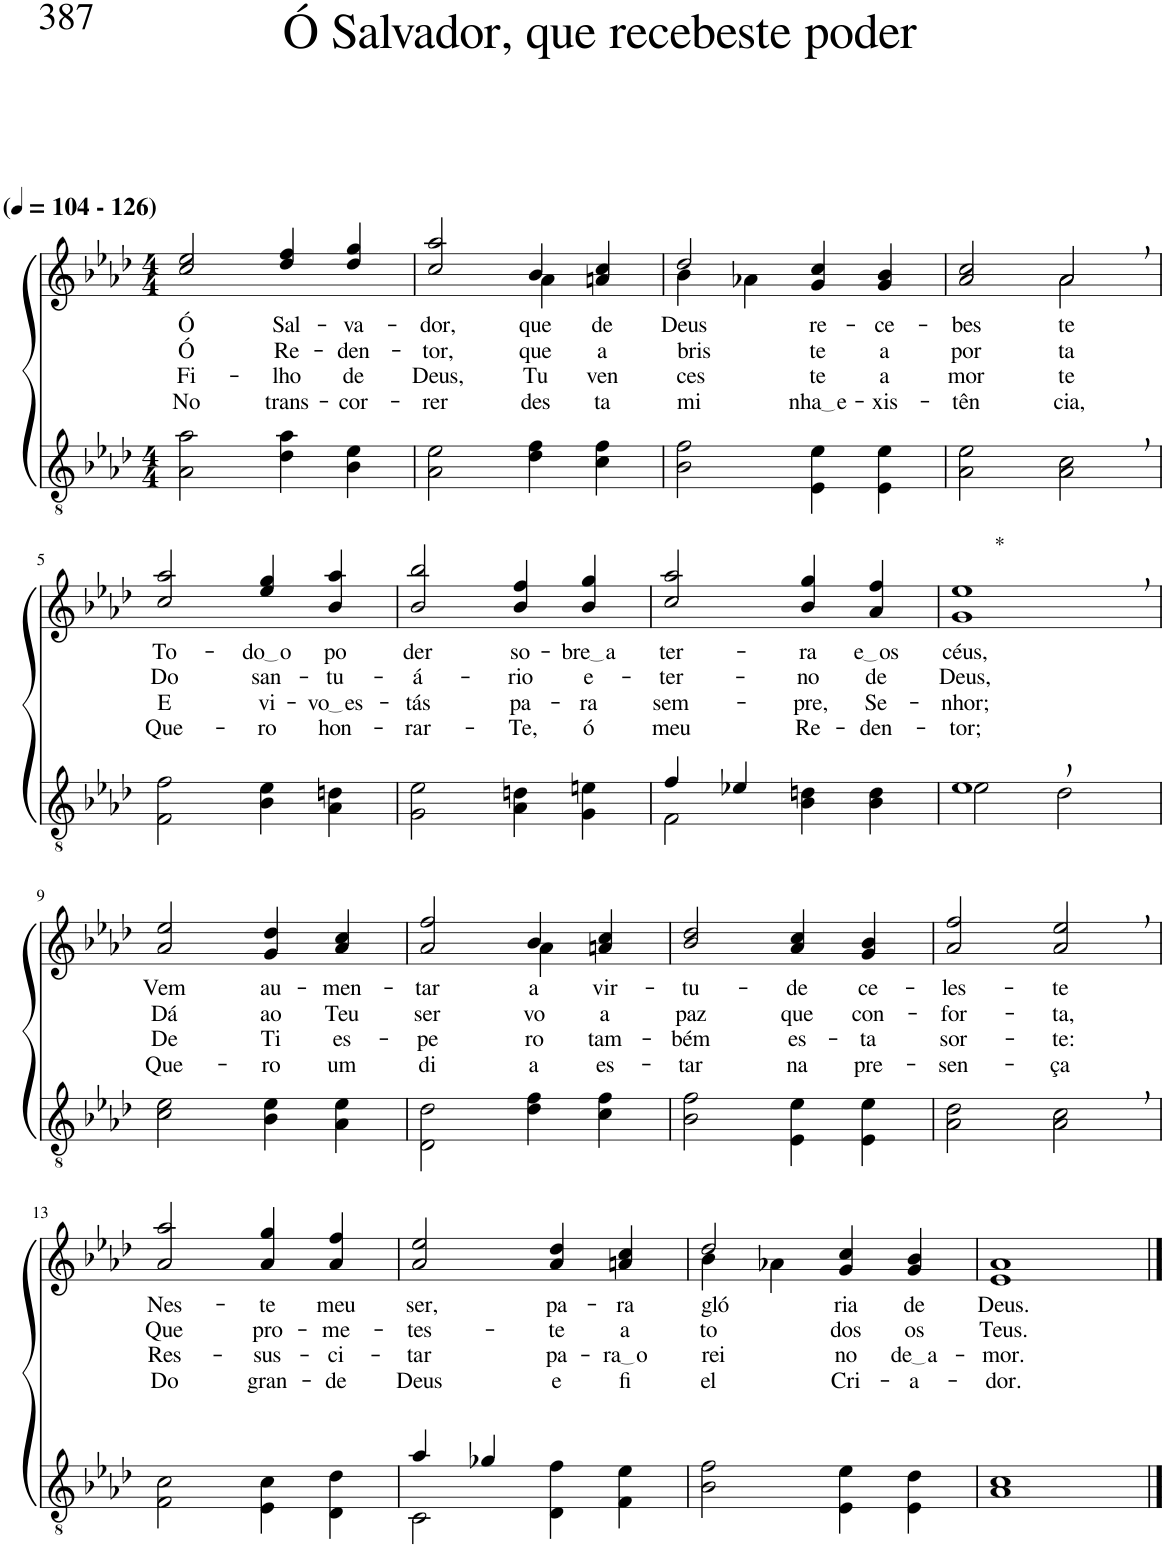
**kern	**kern	**text	**text	**text	**text
*part2	*part1	*part1	*part1	*part1	*part1
*staff2	*staff1	*staff1	*staff1	*staff1	*staff1
*I"Parte III e IV	*I"Parte I e II	*	*	*	*
*clefGv2	*clefG2	*	*	*	*
*Trd4c7	*Trd4c7	*	*	*	*
*k[b-e-a-d-]	*k[b-e-a-d-]	*	*	*	*
*M4/4	*M4/4	*	*	*	*
*MM104	*MM104	*	*	*	*
=1	=1	=1	=1	=1	=1
!	!LO:TX:a:B:t=(	!	!	!	!
!	!LO:TX:a:B:t=- 126)	!	!	!	!
!	!	!LO:LY:b	!LO:LY:b	!LO:LY:b	!LO:LY:b
2A-\ 2a-\	2cc/ 2ee-/	Ó	Ó	Fi-	No
!	!	!LO:LY:b	!LO:LY:b	!LO:LY:b	!LO:LY:b
4d-\ 4a-\	4dd-/ 4ff/	Sal-	Re-	-lho	trans-
!	!	!LO:LY:b	!LO:LY:b	!LO:LY:b	!LO:LY:b
4B-\ 4e-\	4dd-/ 4gg/	-va-	-den-	de	-cor-
=2	=2	=2	=2	=2	=2
!	!	!LO:LY:b	!LO:LY:b	!LO:LY:b	!LO:LY:b
*	*^	*	*	*	*
2A-\ 2e-\	2cc/ 2aa-/	2ryy	-dor,	-tor,	Deus,	-rer
!	!	!	!LO:LY:b	!LO:LY:b	!LO:LY:b	!LO:LY:b
4d-\ 4f\	4b-/	4a-\	que	que	Tu	des-
!	!	!	!LO:LY:b	!LO:LY:b	!LO:LY:b	!LO:LY:b
4c\ 4f\	4an/ 4cc/	4ryy	de	a-	ven-	-ta
=3	=3	=3	=3	=3	=3	=3
!	!	!	!LO:LY:b	!LO:LY:b	!LO:LY:b	!LO:LY:b
2B-\ 2f\	2dd-/	4b-\	Deus	-bris-	-ces-	mi-
.	.	4a-X\	.	.	.	.
!	!	!	!LO:LY:b	!LO:LY:b	!LO:LY:b	!LO:LY:b
4E-\ 4e-\	4g/ 4cc/	2ryy	re-	-te	-te	nha e
!	!	!	!LO:LY:b	!LO:LY:b	!LO:LY:b	!LO:LY:b
4E-\ 4e-\	4g/ 4b-/	.	-ce-	a	a	-xis-
=4	=4	=4	=4	=4	=4	=4
!	!	!	!LO:LY:b	!LO:LY:b	!LO:LY:b	!LO:LY:b
2A-\ 2e-\	2a-/ 2cc/	2ryy	-bes-	por-	mor-	-tên-
!	!	!	!LO:LY:b	!LO:LY:b	!LO:LY:b	!LO:LY:b
2A-\, 2c\,	2a-,/	2a-\	-te	-ta	-te	-cia,
!!LO:LB:g=z
=5	=5	=5	=5	=5	=5	=5
!	!	!	!LO:LY:b	!LO:LY:b	!LO:LY:b	!LO:LY:b
*	*v	*v	*	*	*	*
2F\ 2f\	2cc/ 2aa-/	To-	Do	-E	Que-
!	!	!LO:LY:b	!LO:LY:b	!LO:LY:b	!LO:LY:b
4B-\ 4e-\	4ee-/ 4gg/	do o	san-	vi-	-ro
!	!	!LO:LY:b	!LO:LY:b	!LO:LY:b	!LO:LY:b
4A-\ 4dn\	4b-/ 4aa-/	po	-tu-	vo es	hon-
=6	=6	=6	=6	=6	=6
!	!	!LO:LY:b	!LO:LY:b	!LO:LY:b	!LO:LY:b
2G\ 2e-\	2b-/ 2bb-/	der	-á-	-tás	-rar-
!	!	!LO:LY:b	!LO:LY:b	!LO:LY:b	!LO:LY:b
4A-\ 4dn\	4b-/ 4ff/	so-	-rio	pa-	-Te,
!	!	!LO:LY:b	!LO:LY:b	!LO:LY:b	!LO:LY:b
4G\ 4en\	4b-/ 4gg/	bre a	e-	-ra	ó
=7	=7	=7	=7	=7	=7
*^	*	*	*	*	*
!	!	!	!LO:LY:b	!LO:LY:b	!LO:LY:b	!LO:LY:b
4f/	2F\	2cc/ 2aa-/	ter-	-ter-	sem-	meu
4e-X/	.	.	.	.	.	.
!	!	!	!LO:LY:b	!LO:LY:b	!LO:LY:b	!LO:LY:b
2ryy	4B-\ 4dn\	4b-/ 4gg/	-ra	-no	-pre,	Re-
!	!	!	!LO:LY:b	!LO:LY:b	!LO:LY:b	!LO:LY:b
.	4B-\ 4d\	4a-/ 4ff/	e os	de	Se-	-den-
=8	=8	=8	=8	=8	=8	=8
!	!	!LO:TX:a:t=*	!	!	!	!
!	!	!	!LO:LY:b	!LO:LY:b	!LO:LY:b	!LO:LY:b
1e-,	2e-\	1g, 1ee-,	céus,	Deus,	-nhor;	-tor;
.	2d-\	.	.	.	.	.
!!LO:LB:g=z
=9	=9	=9	=9	=9	=9	=9
!	!	!	!LO:LY:b	!LO:LY:b	!LO:LY:b	!LO:LY:b
*v	*v	*	*	*	*	*
2c\ 2e-\	2a-/ 2ee-/	Vem	Dá	De	Que-
!	!	!LO:LY:b	!LO:LY:b	!LO:LY:b	!LO:LY:b
4B-\ 4e-\	4g/ 4dd-/	au-	ao	Ti	-ro
!	!	!LO:LY:b	!LO:LY:b	!LO:LY:b	!LO:LY:b
4A-\ 4e-\	4a-/ 4cc/	-men-	Teu	es-	um
=10	=10	=10	=10	=10	=10
!	!	!LO:LY:b	!LO:LY:b	!LO:LY:b	!LO:LY:b
*	*^	*	*	*	*
2D-\ 2d-\	2a-/ 2ff/	2ryy	-tar	ser-	-pe-	di-
!	!	!	!LO:LY:b	!LO:LY:b	!LO:LY:b	!LO:LY:b
4d-\ 4f\	4b-/	4a-\	a	-vo	ro	-a
!	!	!	!LO:LY:b	!LO:LY:b	!LO:LY:b	!LO:LY:b
4c\ 4f\	4an/ 4cc/	4ryy	vir-	a	tam-	es-
=11	=11	=11	=11	=11	=11	=11
!	!	!	!LO:LY:b	!LO:LY:b	!LO:LY:b	!LO:LY:b
*	*v	*v	*	*	*	*
2B-\ 2f\	2b-/ 2dd-/	-tu-	paz	-bém	-tar
!	!	!LO:LY:b	!LO:LY:b	!LO:LY:b	!LO:LY:b
4E-\ 4e-\	4a-/ 4cc/	-de	que	es-	na
!	!	!LO:LY:b	!LO:LY:b	!LO:LY:b	!LO:LY:b
4E-\ 4e-\	4g/ 4b-/	ce-	con-	-ta	pre-
=12	=12	=12	=12	=12	=12
!	!	!LO:LY:b	!LO:LY:b	!LO:LY:b	!LO:LY:b
2A-\ 2d-\	2a-/ 2ff/	-les-	-for-	sor-	-sen-
!	!	!LO:LY:b	!LO:LY:b	!LO:LY:b	!LO:LY:b
2A-\, 2c\,	2a-/, 2ee-/,	-te	-ta,	-te:	-ça
!!LO:LB:g=z
=13	=13	=13	=13	=13	=13
!	!	!LO:LY:b	!LO:LY:b	!LO:LY:b	!LO:LY:b
2F\ 2c\	2a-/ 2aa-/	Nes-	Que	Res-	Do
!	!	!LO:LY:b	!LO:LY:b	!LO:LY:b	!LO:LY:b
4E-\ 4c\	4a-/ 4gg/	-te	pro-	-sus-	gran-
!	!	!LO:LY:b	!LO:LY:b	!LO:LY:b	!LO:LY:b
4D-\ 4d-\	4a-/ 4ff/	meu	-me-	-ci-	-de
=14	=14	=14	=14	=14	=14
*^	*	*	*	*	*
!	!	!	!LO:LY:b	!LO:LY:b	!LO:LY:b	!LO:LY:b
4a-/	2C\	2a-/ 2ee-/	ser,	-tes-	-tar	Deus
4g-X/	.	.	.	.	.	.
!	!	!	!LO:LY:b	!LO:LY:b	!LO:LY:b	!LO:LY:b
2ryy	4D-\ 4f\	4a-/ 4dd-/	pa-	-te	pa-	e
!	!	!	!LO:LY:b	!LO:LY:b	!LO:LY:b	!LO:LY:b
.	4F\ 4e-\	4an/ 4cc/	-ra	a	ra o	fi-
=15	=15	=15	=15	=15	=15	=15
*	*	*^	*	*	*	*
!	!	!	!	!LO:LY:b	!LO:LY:b	!LO:LY:b	!LO:LY:b
*v	*v	*	*	*	*	*	*
2B-\ 2f\	2dd-/	4b-\	gló-	to	rei-	-el
.	.	4a-X\	.	.	.	.
!	!	!	!LO:LY:b	!LO:LY:b	!LO:LY:b	!LO:LY:b
4E-\ 4e-\	4g/ 4cc/	2ryy	-ria	dos	-no	Cri-
!	!	!	!LO:LY:b	!LO:LY:b	!LO:LY:b	!LO:LY:b
4E-\ 4d-\	4g/ 4b-/	.	de	os	de a	-a-
*	*v	*v	*	*	*	*
=16	=16	=16	=16	=16	=16
!	!	!LO:LY:b	!LO:LY:b	!LO:LY:b	!LO:LY:b
1A- 1c	1e- 1a-	Deus.	Teus.	-mor.	-dor.
==	==	==	==	==	==
*-	*-	*-	*-	*-	*-
